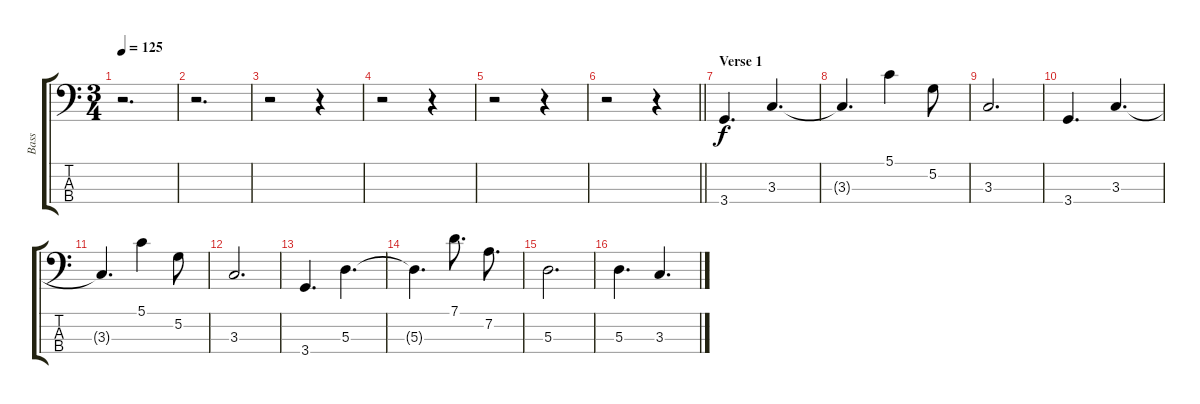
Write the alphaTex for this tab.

\track ("Bass" "Bass") {instrument electricbassfinger}
\staff {score tabs}
\tuning (G2 D2 A1 E1) {hide}
\ts (3 4)
\tempo 125
\clef f4
\ks c
r.2{d dy f instrument electricbassfinger} |
r.2{d} |
r.2 r.4 |
r.2 r.4 |
r.2 r.4 |
\barLineRight lightlight
r.2 r.4 |
\section ("" "Verse 1")
3.4.4{d} 3.3.4{d} |
3.3{t}.4{d} 5.1.4 5.2.8 |
3.3.2{d} |
3.4.4{d} 3.3.4{d} |
3.3{t}.4{d} 5.1.4 5.2.8 |
3.3.2{d} |
3.4.4{d} 5.3.4{d} |
5.3{t}.4{d} 7.1.8{d} 7.2.8{d} |
5.3.2{d} |
5.3.4{d} 3.3.4{d}
